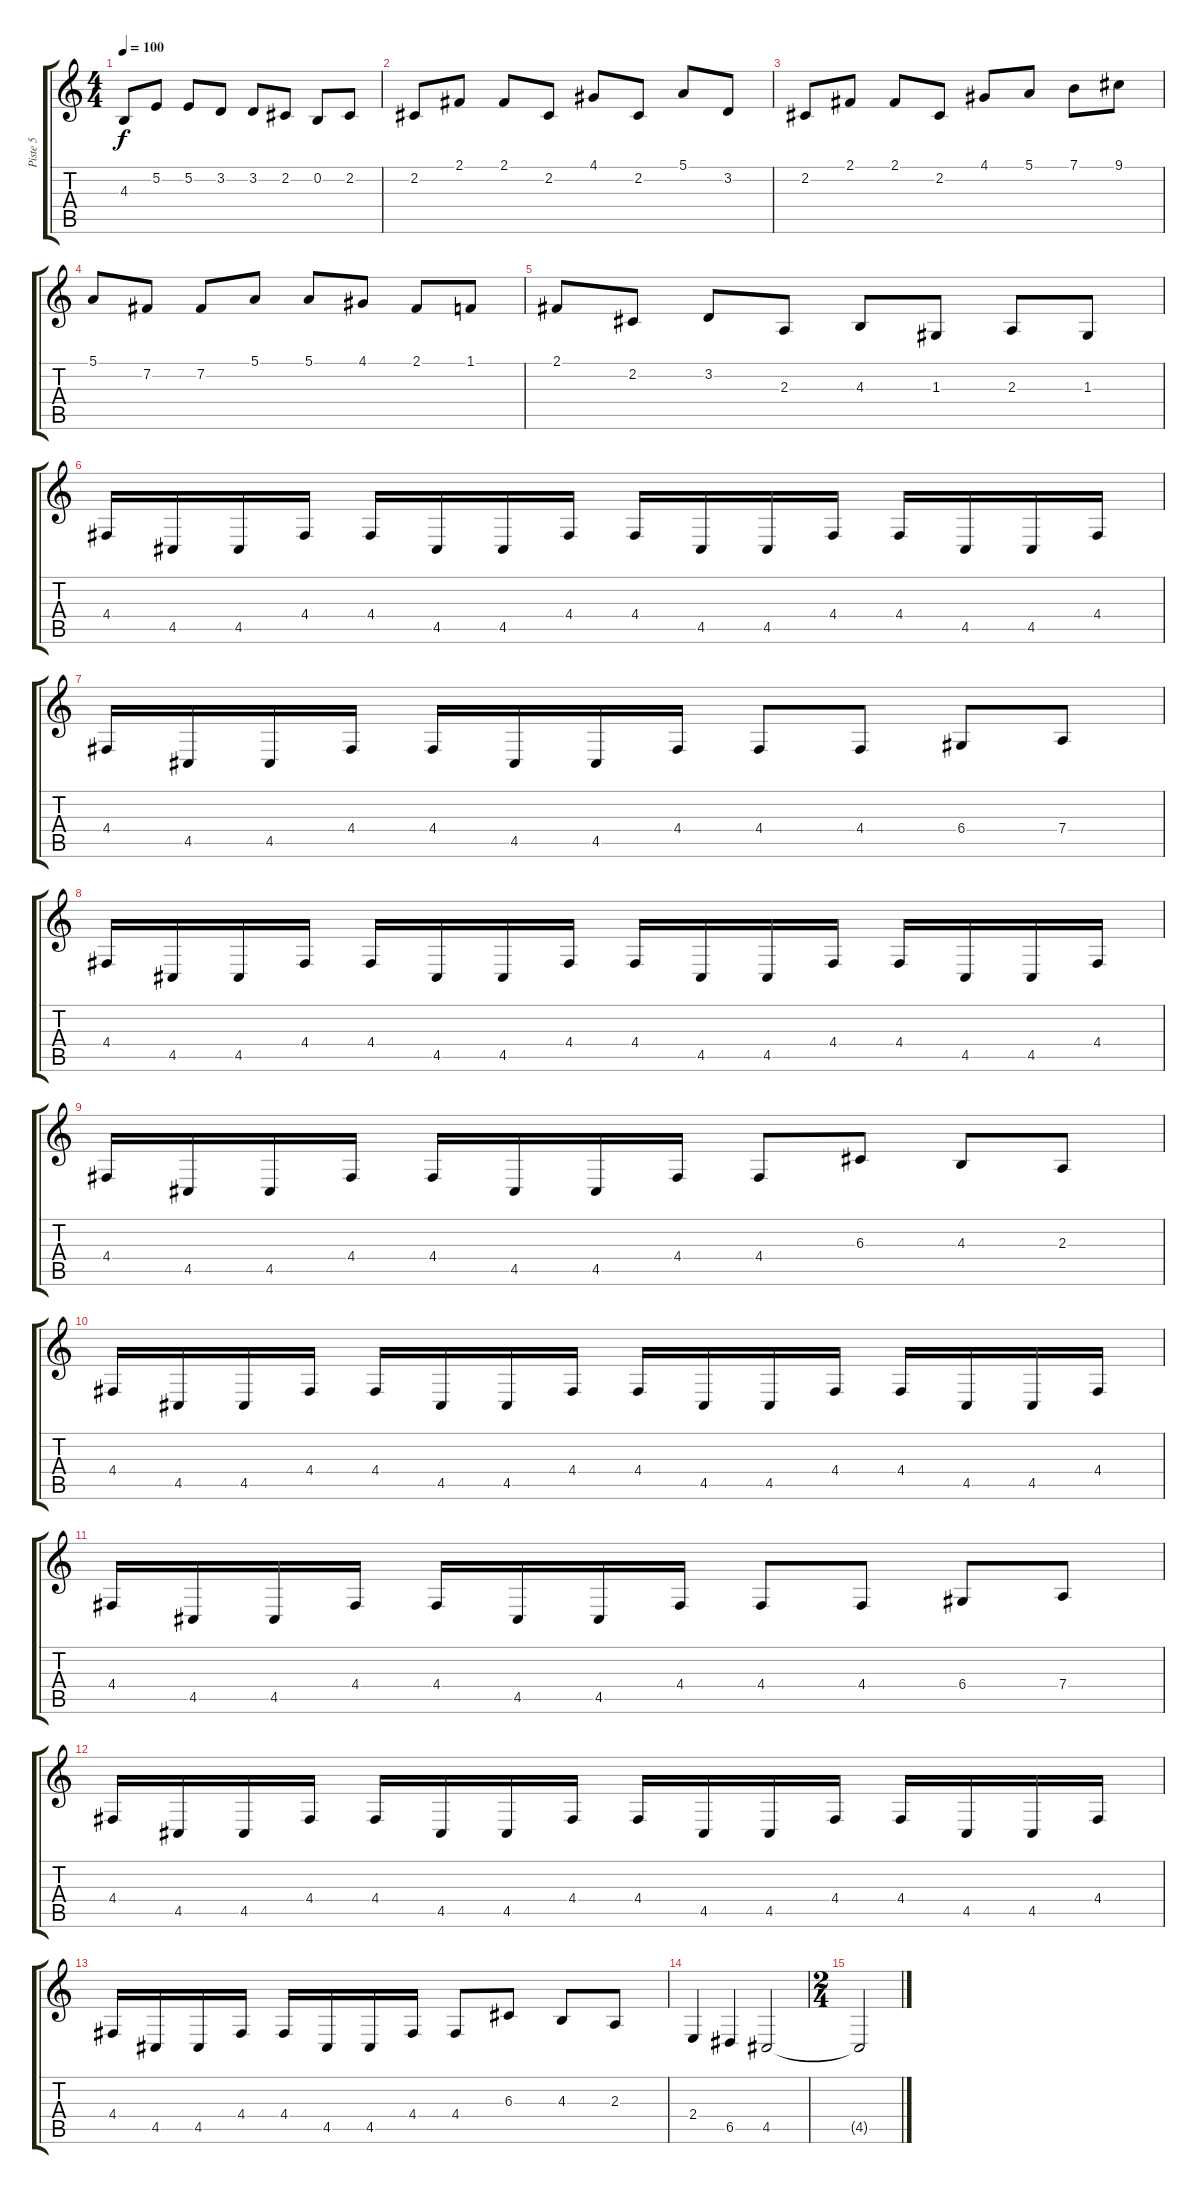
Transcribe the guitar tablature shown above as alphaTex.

\track ("Piste 5" "Piste 5") {instrument musicbox}
\staff {score tabs}
\tuning (E4 B3 G3 D3 A2 E2) {hide}
\ts (4 4)
\tempo 100
\clef g2
\ks c
4.3.8{dy f} 5.2.8 5.2.8 3.2.8 3.2.8 2.2.8 0.2.8 2.2.8 |
2.2.8 2.1.8 2.1.8 2.2.8 4.1.8 2.2.8 5.1.8 3.2.8 |
2.2.8 2.1.8 2.1.8 2.2.8 4.1.8 5.1.8 7.1.8 9.1.8 |
5.1.8 7.2.8 7.2.8 5.1.8 5.1.8 4.1.8 2.1.8 1.1.8 |
2.1.8 2.2.8 3.2.8 2.3.8 4.3.8 1.3.8 2.3.8 1.3.8 |
4.4.16 4.5.16 4.5.16 4.4.16 4.4.16 4.5.16 4.5.16 4.4.16 4.4.16 4.5.16 4.5.16 4.4.16 4.4.16 4.5.16 4.5.16 4.4.16 |
4.4.16 4.5.16 4.5.16 4.4.16 4.4.16 4.5.16 4.5.16 4.4.16 4.4.8 4.4.8 6.4.8 7.4.8 |
4.4.16 4.5.16 4.5.16 4.4.16 4.4.16 4.5.16 4.5.16 4.4.16 4.4.16 4.5.16 4.5.16 4.4.16 4.4.16 4.5.16 4.5.16 4.4.16 |
4.4.16 4.5.16 4.5.16 4.4.16 4.4.16 4.5.16 4.5.16 4.4.16 4.4.8 6.3.8 4.3.8 2.3.8 |
4.4.16 4.5.16 4.5.16 4.4.16 4.4.16 4.5.16 4.5.16 4.4.16 4.4.16 4.5.16 4.5.16 4.4.16 4.4.16 4.5.16 4.5.16 4.4.16 |
4.4.16 4.5.16 4.5.16 4.4.16 4.4.16 4.5.16 4.5.16 4.4.16 4.4.8 4.4.8 6.4.8 7.4.8 |
4.4.16 4.5.16 4.5.16 4.4.16 4.4.16 4.5.16 4.5.16 4.4.16 4.4.16 4.5.16 4.5.16 4.4.16 4.4.16 4.5.16 4.5.16 4.4.16 |
4.4.16 4.5.16 4.5.16 4.4.16 4.4.16 4.5.16 4.5.16 4.4.16 4.4.8 6.3.8 4.3.8 2.3.8 |
2.4.4 6.5.4 4.5.2 |
\ts (2 4)
4.5{t}.2
